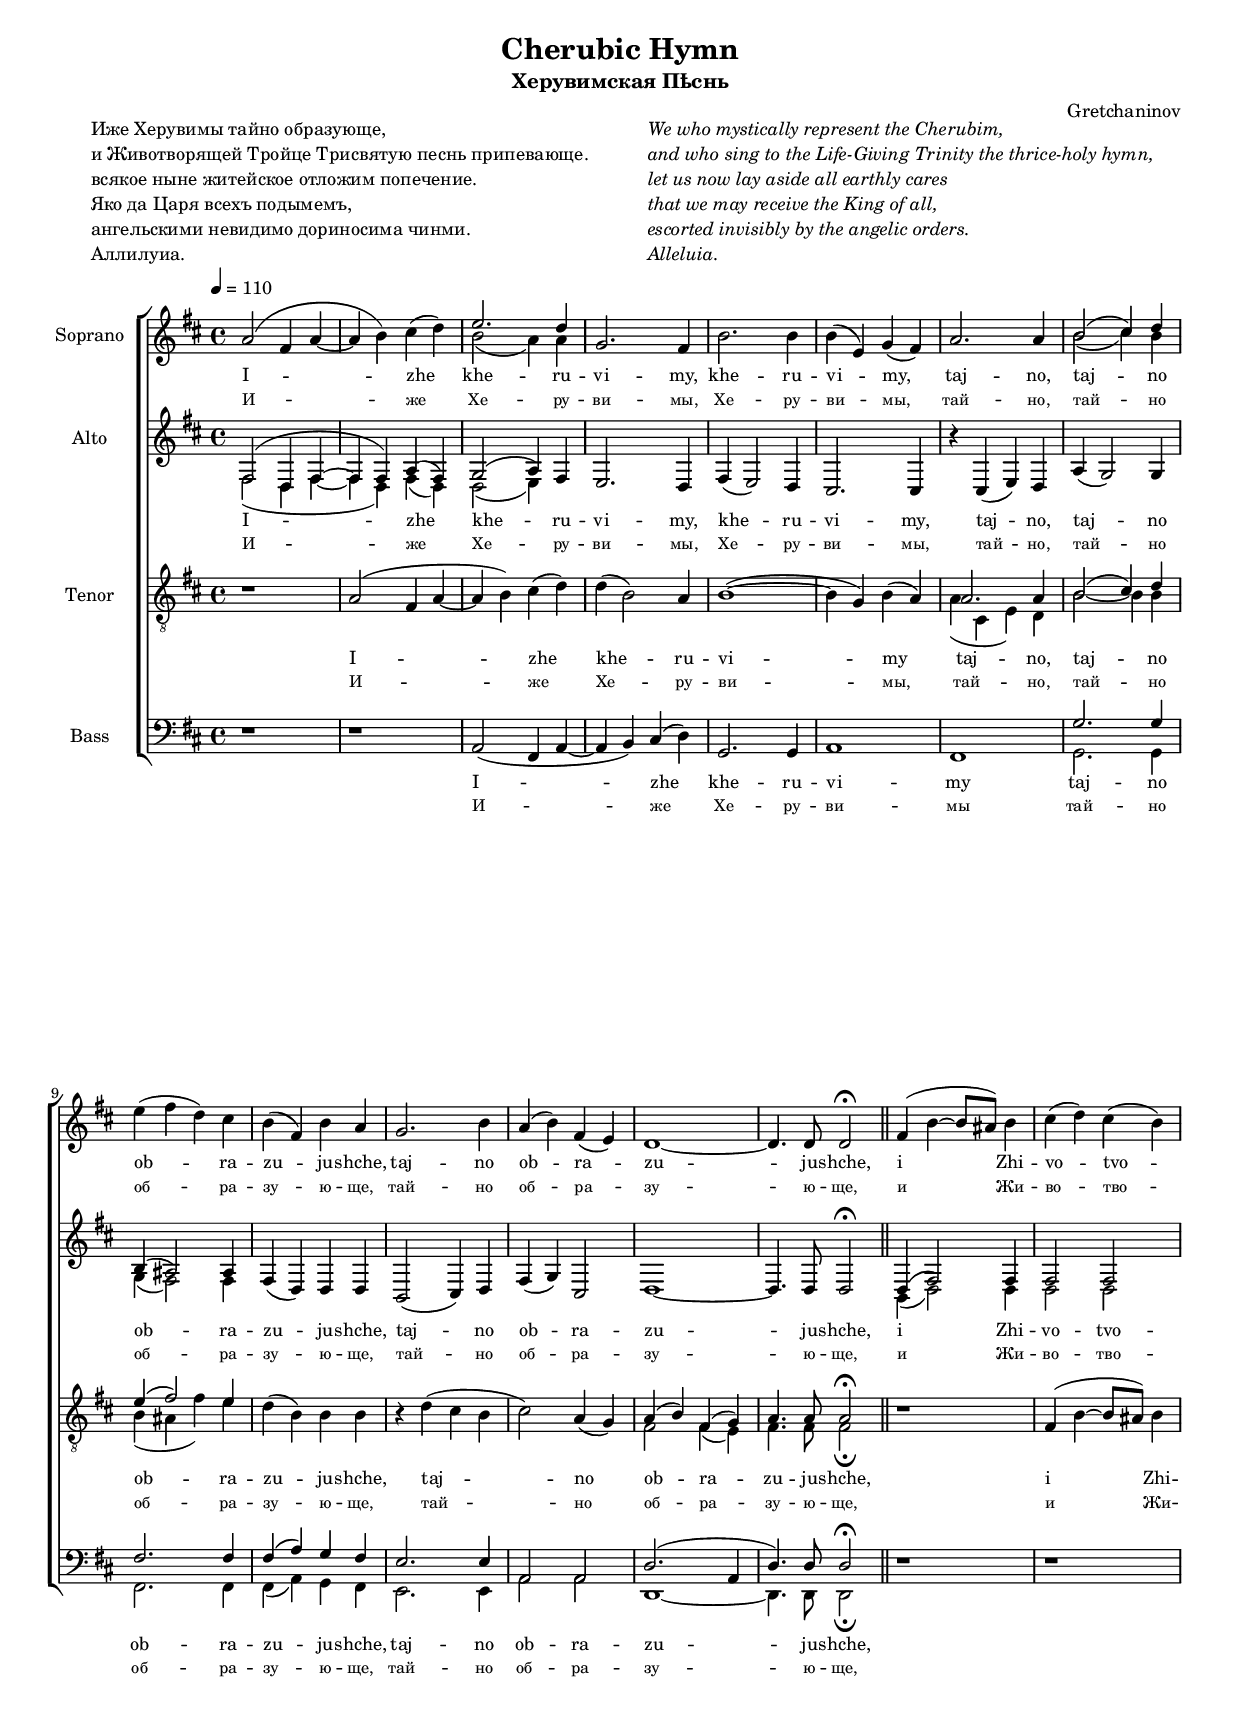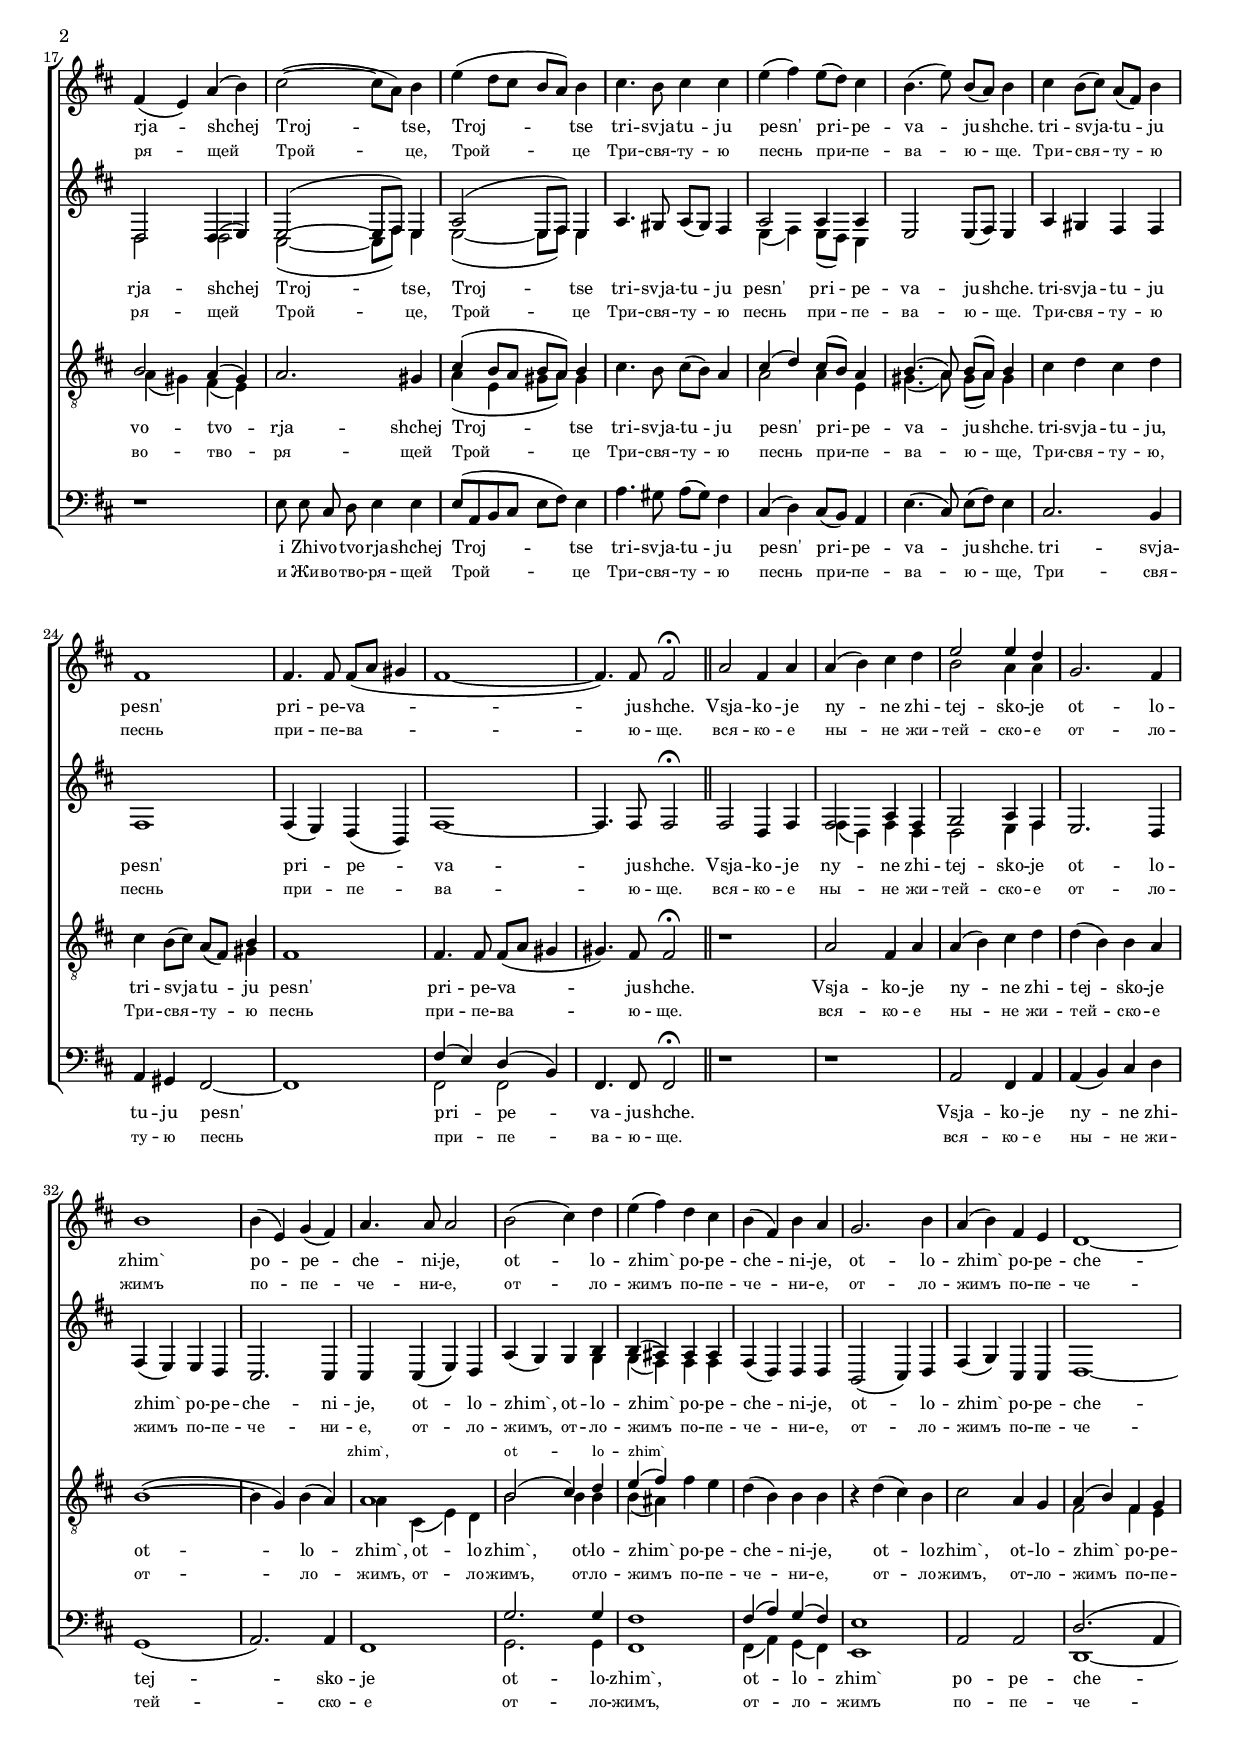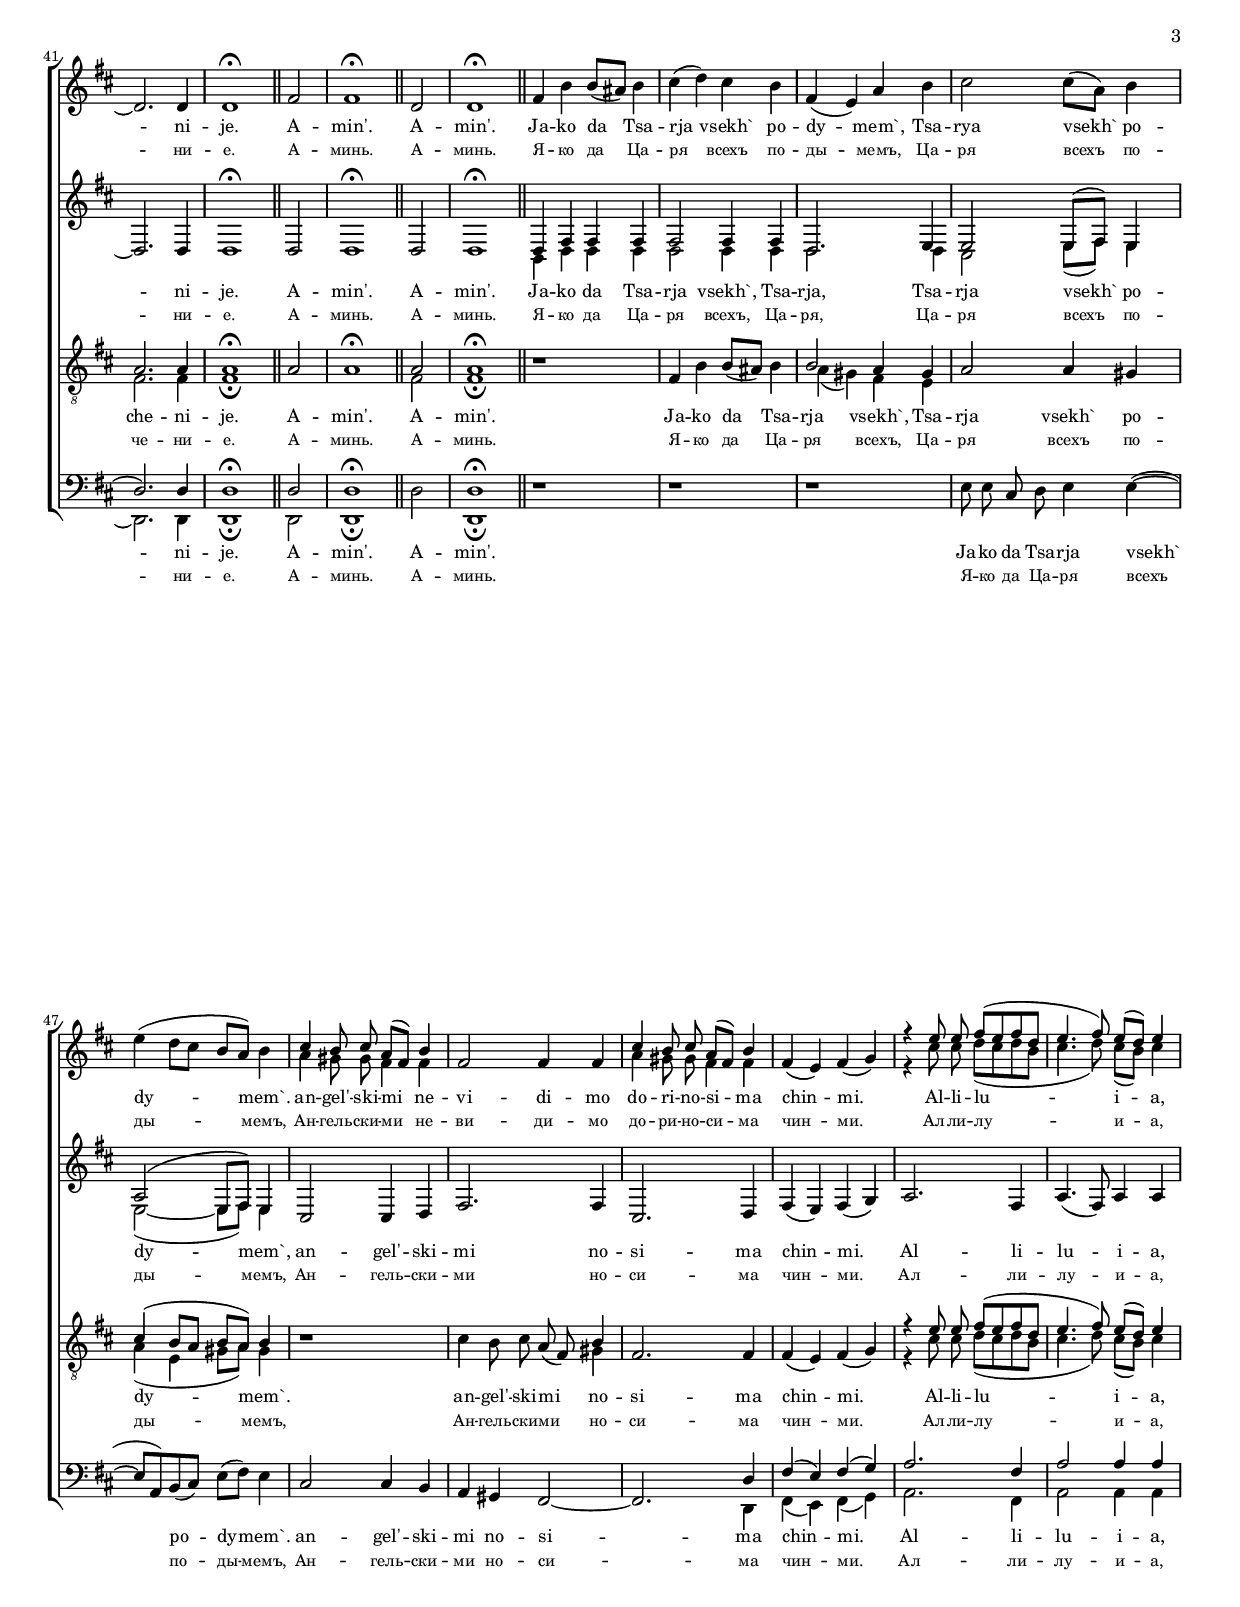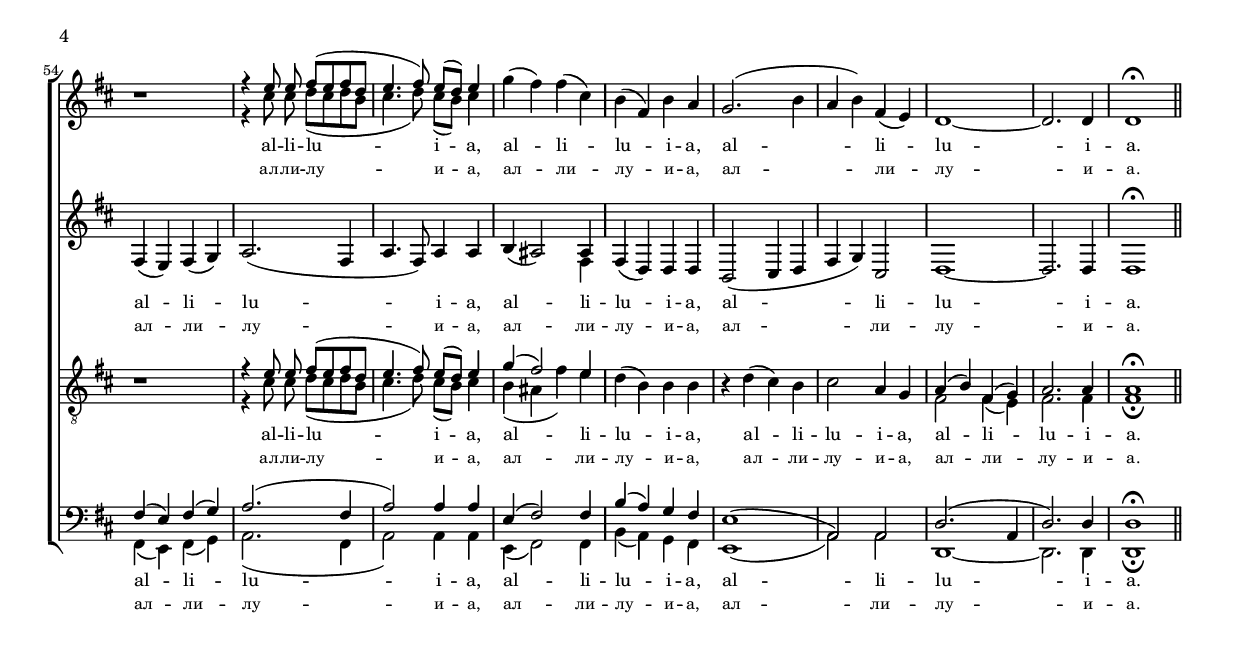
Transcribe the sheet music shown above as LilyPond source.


\header{
	title = "Cherubic Hymn"
	subtitle = "Херувимская Пѣснь"
	composer = "Gretchaninov"

}



\include "english.ly"

sopverseI = \lyricmode{ \override LyricText #'font-size = #'0
I -- zhe khe -- ru -- vi -- my, khe -- ru -- vi -- my, taj -- no, taj -- no ob -- ra -- zu -- ju -- shche,

taj -- no ob -- ra -- zu -- ju -- shche,

i Zhi -- vo -- tvo -- rja -- shchej Troj -- tse, Troj -- tse tri -- svja -- tu -- ju pesn' pri -- pe -- va -- ju -- shche.

tri -- svja -- tu -- ju pesn' pri -- pe -- va -- ju -- shche.

Vsja -- ko -- je ny -- ne zhi -- tej -- sko -- je ot -- lo -- zhim` po -- pe -- che -- ni -- je,
ot -- lo -- zhim` po -- pe -- che -- ni -- je,
ot -- lo -- zhim` po -- pe -- che -- ni -- je.


A -- min'. A -- min'.


Ja -- ko da Tsa -- rja vsekh` po -- dy -- mem`, Tsa -- rya vsekh` po -- dy -- mem`.

an -- gel' -- ski -- mi ne -- vi -- di -- mo do -- ri -- no -- si -- ma chin -- mi.

Al -- li -- lu -- i -- a, al -- li -- lu -- i -- a, al -- li -- lu -- i -- a, al -- li -- lu -- i -- a.

	

}%END verseI


sopverseII = \lyricmode { \override LyricText #'font-size = #'-1
	
И -- же Хе -- ру -- ви -- мы, Хе -- ру -- ви -- мы, тай -- но, тай -- но об -- ра -- зу -- ю -- ще, 
тай -- но об -- ра -- зу -- ю -- ще, 
и Жи -- во -- тво -- ря -- щей Трой -- це, Трой -- це Три -- свя -- ту -- ю песнь при -- пе -- ва -- ю -- ще. 
Три -- свя -- ту -- ю песнь при -- пе -- ва -- ю -- ще.

вся -- ко -- е ны -- не жи -- тей -- ско -- е от -- ло -- жимъ по -- пе -- че -- ни -- е,
от -- ло -- жимъ по -- пе -- че -- ни -- е,
от -- ло -- жимъ по -- пе -- че -- ни -- е.

А -- минь. А -- минь. 

Я -- ко да Ца -- ря всехъ по -- ды -- мемъ, Ца -- ря всехъ по -- ды -- мемъ, 

Ан -- гель -- ски -- ми не -- ви -- ди -- мо до -- ри -- но -- си -- ма чин -- ми. 

Ал -- ли -- лу -- и -- а, ал -- ли -- лу -- и -- а, ал -- ли -- лу -- и -- а, ал -- ли -- лу -- и -- а.

}%END verseII



altoverseI = \lyricmode { \override LyricText #'font-size = #'0
I -- zhe khe -- ru -- vi -- my, khe -- ru -- vi -- my, taj -- no, taj -- no ob -- ra -- zu -- ju -- shche,

taj -- no ob -- ra -- zu -- ju -- shche,

i Zhi -- vo -- tvo -- rja -- shchej Troj -- tse, Troj -- tse tri -- svja -- tu -- ju pesn' pri -- pe -- va -- ju -- shche.

tri -- svja -- tu -- ju pesn' pri -- pe -- va -- ju -- shche.

Vsja -- ko -- je ny -- ne zhi -- tej -- sko -- je ot -- lo -- zhim` po -- pe -- che -- ni -- je,
ot -- lo -- zhim`, 
ot -- lo -- zhim` po -- pe -- che -- ni -- je,
ot -- lo -- zhim` po -- pe -- che -- ni -- je.

A -- min'. A -- min'.


Ja -- ko da Tsa -- rja vsekh`, Tsa -- rja, Tsa -- rja vsekh` po -- dy -- mem`,

an -- gel' -- ski -- mi no -- si -- ma chin -- mi.

Al -- li -- lu -- i -- a, al -- li -- lu -- i -- a, al -- li -- lu -- i -- a, al -- li -- lu -- i -- a.
	


}

altoverseII = \lyricmode { \override LyricText #'font-size = #'-1



И -- же Хе -- ру -- ви -- мы, Хе -- ру -- ви -- мы, тай -- но, тай -- но об -- ра -- зу -- ю -- ще, 
тай -- но об -- ра -- зу -- ю -- ще, 
и Жи -- во -- тво -- ря -- щей Трой -- це, Трой -- це Три -- свя -- ту -- ю песнь при -- пе -- ва -- ю -- ще. 
Три -- свя -- ту -- ю песнь при -- пе -- ва -- ю -- ще.

вся -- ко -- е ны -- не жи -- тей -- ско -- е от -- ло -- жимъ по -- пе -- че -- ни -- е,
от -- ло -- жимъ,
от -- ло -- жимъ по -- пе -- че -- ни -- е,
от -- ло -- жимъ по -- пе -- че -- ни -- е.


А -- минь. А -- минь. 

Я -- ко да Ца -- ря всехъ, Ца -- ря, Ца -- ря всехъ по -- ды -- мемъ, 

Ан -- гель -- ски -- ми
но -- си -- ма чин -- ми. 

Ал -- ли -- лу -- и -- а, ал -- ли -- лу -- и -- а, ал -- ли -- лу -- и -- а, ал -- ли -- лу -- и -- а.

}


tenverseI = \lyricmode { \override LyricText #'font-size = #'0
I -- zhe khe -- ru -- vi -- my taj -- no, taj -- no ob -- ra -- zu -- ju -- shche,

taj -- no ob -- ra -- zu -- ju -- shche,

i Zhi -- vo -- tvo -- rja -- shchej Troj -- tse tri -- svja -- tu -- ju pesn' pri -- pe -- va -- ju -- shche.

tri -- svja -- tu -- ju,  tri -- svja -- tu -- ju pesn' pri -- pe -- va -- ju -- shche.

Vsja -- ko -- je ny -- ne zhi -- tej -- sko -- je ot -- lo -- zhim`, ot -- lo -- zhim`, ot -- lo -- zhim` po -- pe -- che -- ni -- je,
ot -- lo -- zhim`, 
ot -- lo -- zhim` po -- pe -- che -- ni -- je.

A -- min'. A -- min'.

Ja -- ko da Tsa -- rja vsekh`, Tsa -- rja vsekh` po -- dy -- mem`.

an -- gel' -- ski -- mi no -- si -- ma chin -- mi.

Al -- li -- lu -- i -- a, al -- li -- lu -- i -- a, al -- li -- lu -- i -- a, al -- li -- lu -- i -- a, al -- li -- lu -- i -- a.

}

tenortwoI = \lyricmode { \override LyricText #'font-size = #'-2 zhim`, ot -- lo -- zhim` }
tenortwoII = \lyricmode { \override LyricText #'font-size = #'-3 жимъ, от -- ло -- жимъ, }

tenverseII = \lyricmode { \override LyricText #'font-size = #'-1


И -- же Хе -- ру -- ви -- мы, тай -- но, тай -- но об -- ра -- зу -- ю -- ще, 
тай -- но об -- ра -- зу -- ю -- ще, 

и Жи -- во -- тво -- ря -- щей Трой -- це Три -- свя -- ту -- ю песнь при -- пе -- ва -- ю -- ще,
Три -- свя -- ту -- ю, Три -- свя -- ту -- ю песнь при -- пе -- ва -- ю -- ще.

вся -- ко -- е ны -- не жи -- тей -- ско -- е от -- ло -- жимъ, от -- ло -- жимъ, от -- ло -- жимъ по -- пе -- че -- ни -- е,
от -- ло -- жимъ,
от -- ло -- жимъ по -- пе -- че -- ни -- е.

А -- минь. А -- минь. 

Я -- ко да Ца -- ря всехъ, Ца -- ря всехъ по -- ды -- мемъ, 

Ан -- гель -- ски -- ми но -- си -- ма чин -- ми. 

Ал -- ли -- лу -- и -- а, ал -- ли -- лу -- и -- а,  ал -- ли -- лу -- и -- а, ал -- ли -- лу -- и -- а, ал -- ли -- лу -- и -- а.


}


bassverseI = \lyricmode { \override LyricText #'font-size = #'0

I -- zhe khe -- ru -- vi -- my taj -- no ob -- ra -- zu -- ju -- shche,

taj -- no ob -- ra -- zu -- ju -- shche,

i Zhi -- vo -- tvo -- rja -- shchej Troj -- tse tri -- svja -- tu -- ju pesn' pri -- pe -- va -- ju -- shche.

tri -- svja -- tu -- ju pesn' pri -- pe -- va -- ju -- shche.

Vsja -- ko -- je ny -- ne zhi -- tej -- sko -- je ot -- lo -- zhim`, 
ot -- lo -- zhim` po -- pe -- che -- ni -- je.

A -- min'. A -- min'.

Ja -- ko da Tsa -- rja vsekh` po -- dy -- mem`.

an -- gel' -- ski -- mi no -- si -- ma chin -- mi.

Al -- li -- lu -- i -- a, al -- li -- lu -- i -- a, al -- li -- lu -- i -- a, al -- li -- lu -- i -- a.

}

bassverseII = \lyricmode { \override LyricText #'font-size = #'-1

И -- же Хе -- ру -- ви -- мы тай -- но об -- ра -- зу -- ю -- ще, 
тай -- но об -- ра -- зу -- ю -- ще, 

и Жи -- во -- тво -- ря -- щей Трой -- це Три -- свя -- ту -- ю песнь при -- пе -- ва -- ю -- ще,
Три -- свя -- ту -- ю песнь при -- пе -- ва -- ю -- ще.

вся -- ко -- е ны -- не жи -- тей -- ско -- е от -- ло -- жимъ, 
от -- ло -- жимъ по -- пе -- че -- ни -- е.

А -- минь. А -- минь. 

Я -- ко да Ца -- ря всехъ по -- ды -- мемъ, 

Ан -- гель -- ски -- ми но -- си -- ма чин -- ми. 

Ал -- ли -- лу -- и -- а, ал -- ли -- лу -- и -- а, ал -- ли -- лу -- и -- а, ал -- ли -- лу -- и -- а.



}









%The default is 20, but that's too big to fit on the page!
#(set-global-staff-size 16)


global = { 
	\key d \major 
	\time 4/4
	\override Staff.TimeSignature #'style = #'()
	\tempo 4=110
	\override Score.MetronomeMark #'padding = #3

}%END global


sopranoMusic = \relative{
	\clef treble
		a'2( fs4 a~
		a b) cs( d)
		<< { \voiceOne e2. d4 }
	\new Voice { \voiceTwo b2( a4) a } >> 
		\oneVoice
		g2. fs4
		b2. b4
		b( e,) g( fs)
		a2. a4
		<< { \voiceOne b2( cs4) d } 
	\new Voice { \voiceTwo b2( cs4) b } >>
		\oneVoice
		e( fs d) cs
		b( fs) b a
		g2. b4
		a( b) fs( e)
		d1~
		d4. d8 d2-\fermata \bar "||"

		fs4( b~ b8 as) b4
		cs4( d) cs( b)
		fs( e) a( b)
		cs2~ ( cs8 a) b4
		e( d8 cs b a) b4
		cs4. b8 cs4 cs
		e( fs) e8( d) cs4
		b4.( e8) b8( a) b4
		cs b8( cs) a( fs) b4
		fs1
		fs4. fs8 fs( a gs4 
		fs1~
		fs4.) fs8 fs2-\fermata \bar "||"

		a2 fs4 a
		a( b) cs d
		<< { \voiceOne e2 e4 d } 
	\new Voice { \voiceTwo b2 a4 a } >>
		\oneVoice
		g2. fs4
		b1
		b4( e,) g( fs)
		a4. a8 a2
		b2( cs4) d
		e( fs) d cs
		b( fs) b a
		g2. b4
		a( b) fs e
		d1~
		d2. d4
		d1-\fermata \bar "||"

		\cadenzaOn
		fs2 \bar "|"
		fs1-\fermata \bar "||"
		d2 \bar "|"
		d1-\fermata \bar "||"
		

		\cadenzaOff
		fs4 b b8( as) b4
		cs4( d) cs b
		fs( e) a b
		cs2 cs8( a) b4
		e( d8 cs b a) b4
		<< { \voiceOne \autoBeamOff cs4 b8 cs \autoBeamOn a( fs) b4 }
	\new Voice { \voiceTwo a4 \autoBeamOff gs8 gs \autoBeamOn fs4 fs } >> 
		\oneVoice
		fs2 fs4 fs
		<< { \voiceOne \autoBeamOff cs'4 b8 cs \autoBeamOn a( fs) b4 }
	\new Voice { \voiceTwo \autoBeamOff a4 gs8 gs \autoBeamOn fs4 fs }	>>
		\oneVoice
		fs4( e) fs( g)

		<< { \voiceOne \autoBeamOff r4 e'8 e \autoBeamOn fs( e fs d e4. fs8) e( d) e4
		}
	\new Voice { \voiceTwo \autoBeamOff r4 cs8 cs \autoBeamOn d( cs d b cs4. d8) cs( b) cs4
		} >>
		\oneVoice
		r1
		<< { \voiceOne \autoBeamOff r4 e8 e \autoBeamOn fs( e fs d e4. fs8) e( d) e4
		}
	\new Voice { \voiceTwo \autoBeamOff r4 cs8 cs \autoBeamOn d( cs d b cs4. d8) cs( b) cs4
		} >>
		\oneVoice

		g'4( fs) fs( cs)
		b( fs) b a
		g2.( b4
		a b) fs( e)
		d1~
		d2. d4
		d1-\fermata \bar "||"



}%END sopranoMusic




altoMusic = \relative{
	\clef treble
	<< { \voiceOne fs2( d4 fs~ fs fs4) a( fs) g2( a4) }
	\new Voice { \voiceTwo fs2( d4 fs~ fs d4) fs( d) d2( e4) } >> 
		\oneVoice
		fs4
		e2. d4
		fs( e2) d4
		cs2. cs4
		r4 cs4( e) d
		a'( g2) g4
		<< { \voiceOne b4( as2) as4 } 
	\new Voice { \voiceTwo g4( fs2) fs4 } >>
		\oneVoice
		fs4( d) d d
		b2( cs4) d
		fs( g) cs,2
		d1~
		d4. d8 d2-\fermata \bar "||"

		<< { \voiceOne d4( fs2) fs4 fs2 fs2 d d4( e) e2~ (e8 fs) e4 a2( e8 fs) e4 } 
	\new Voice { \voiceTwo b4( d2) d4 d2 d d d cs~ ( cs8 fs) e4 e2~ ( e8 fs) e4 } >>

		\oneVoice
		a4. gs8 a( gs) fs4
		<< { \voiceOne a2 a4 a } 
	\new Voice { \voiceTwo e4( fs) e8( d) cs4 } >>
		
		\oneVoice
		e2 e8( fs) e4
		a gs fs fs
		fs1
		fs4( e) d( b)
		fs'1~
		fs4. fs8 fs2-\fermata \bar "||"

		fs2 d4 fs
		<< { \voiceOne fs2 a4 fs g2 a4 fs } 
	\new Voice { \voiceTwo fs4( d) fs d d2 e4 fs } >>
		
		\oneVoice
		e2. d4
		fs( e) e d
		cs2. cs4
		cs cs( e) d
		a'( g) g

		<< { \voiceOne b4 b( as) as as } 
	\new Voice { \voiceTwo g4 g( fs) fs fs } >>
		
		\oneVoice
		fs( d) d d
		b2( cs4) d
		fs( g)
		cs, cs
		d1~
		d2. d4
		d1-\fermata

		\cadenzaOn
		d2 \bar "|"
		d1-\fermata \bar "||"
		d2 \bar "|"
		d1-\fermata \bar "||"
		

		\cadenzaOff
		<< { \voiceOne d4 fs fs fs fs2 fs4 fs d2. e4 e2 e8( fs) e4 a2( e8 fs) e4 } 
	\new Voice { \voiceTwo b4 d d d d2 d4 d d2. d4 cs2 e8( fs) e4 e2~ ( e8 fs) e4 } >>
		
		\oneVoice
		cs2 cs4 d
		fs2. fs4
		cs2. d4
		fs( e) fs( g)
		a2. fs4
		a4.( fs8) a4 a
		fs( e) fs( g)
		a2.( fs4
		a4. fs8) a4 a
		b( as2) 
		<< { \voiceOne as4 }
		\new Voice { \voiceTwo fs4 } >>

		\oneVoice
		fs( d) d d
		b2( cs4 d 
		fs g) cs,2
		d1~
		d2. d4
		d1-\fermata \bar "||"





}%END altoMusic



tenorMusic = \relative {
	\clef "G_8"
  		\new Voice = first{
		r1
		a2( fs4 a~
		a b) cs( d)
		d( b2) a4
		b1~ (
		b4 g) b( a)

		<< { \voiceOne a2. a4 b2( cs4) d e( fs2) e4 } 
	\new Voice { \voiceTwo a,4( cs, e) d b'2~ b4 b b( as fs') e } >>
		\oneVoice
		d( b) b b
		r4 d4( cs b
		cs2) a4( g)

		<< { \voiceOne a( b) fs( g) a4. a8 a2-\fermata } 
	\new Voice { \voiceTwo fs2 fs4( e) fs4. fs8 fs2-\fermata } >>
		\oneVoice
		\bar "||"
		
		r1
		fs4( b~ b8 as) b4
		<< { \voiceOne b2 a4( gs) } 
	\new Voice { \voiceTwo a4( gs) fs( e) } >>
		\oneVoice
		a2. gs4
		<< { \voiceOne cs4( b8 a b a) b4 } 
	\new Voice { \voiceTwo a4( e gs8 a) gs4 } >>
		\oneVoice
		cs4. b8 cs8( b) a4
		<< { \voiceOne cs4( d) cs8( b) a4 b4.( a8) b( a) b4 } 
	\new Voice { \voiceTwo a2 a4 e gs4.( a8) gs( a) gs4 } >>
		\oneVoice
		cs4 d cs d
		cs b8( cs) a( fs)
		<< { \voiceOne b4 } 
	\new Voice { \voiceTwo gs4 } >>
		\oneVoice
		fs1
		fs4. fs8 fs( a gs4
		gs4.) fs8 fs2-\fermata \bar "||"

		r1
		a2 fs4 a
		a( b) cs d
		d( b) b a

%beginning of tricky part
		b1~ (
		b4 g) b( a)

		<< { \voiceTwo a4 cs,( e) d b'2 b4 b b( as) } 
	\new Voice = second { \voiceOne a1 b2( cs4) d e( fs4) } >>
		\oneVoice
		fs4 e
		d( b) b b
		r4 d( cs) b
		cs2 a4 g
		<< { \voiceOne a4( b) fs g a2. a4 a1-\fermata } 
	\new Voice { \voiceTwo fs2 fs4 e fs2. fs4 fs1-\fermata } >>
		\oneVoice

		
		\bar "||"

		\cadenzaOn
		a2 \bar "|"
		a1-\fermata \bar "||"
		<< { \voiceOne a2 } \new Voice { \voiceTwo fs2 } >> \oneVoice \bar "|"
		 << { \voiceOne a1-\fermata } \new Voice { \voiceTwo fs1-\fermata } >> \oneVoice
		\bar "||"
		

		\cadenzaOff
		r1
		fs4 b b8( as) b4

		<< { \voiceOne b2 a4 gs } 
	\new Voice { \voiceTwo a4( gs) fs e } >>
		\oneVoice
		a2 a4 gs
		<< { \voiceOne cs( b8 a b a) b4 } 
	\new Voice { \voiceTwo a4( e gs8 a) gs4 } >>
		\oneVoice
		r1
		\autoBeamOff
		cs4 b8 cs a( fs) << { \voiceOne b4 } \new Voice { \voiceTwo gs4 } >>
		\oneVoice
		\autoBeamOn
		fs2. fs4
		fs( e) fs( g)

		<< { \voiceOne \autoBeamOff r4 e'8 e \autoBeamOn fs( e fs d e4. fs8) e( d) e4
		}
	\new Voice { \voiceTwo \autoBeamOff r4 cs8 cs \autoBeamOn d( cs d b cs4. d8) cs( b) cs4
		} >>
		\oneVoice
		r1
		<< { \voiceOne \autoBeamOff r4 e8 e \autoBeamOn fs( e fs d e4. fs8) e( d) e4 g4( fs2) e4
		}
	\new Voice { \voiceTwo \autoBeamOff r4 cs8 cs \autoBeamOn d( cs d b cs4. d8) cs( b) cs4 b( as fs') e
		} >>
		\oneVoice
		d( b) b b
		r4 d( cs) b
		cs2 a4 g

		<< { \voiceOne a( b) fs( g) a2. a4 a1-\fermata } 
	\new Voice { \voiceTwo fs2 fs4( e) fs2. fs4 fs1-\fermata } >>
		\oneVoice
		\bar "||"
		

}%end first



}%END tenorMusic




bassMusic = \relative c {
  \clef "bass"

r1
		r1
		a2( fs4 a~
		a b) cs( d)
		g,2. g4
		a1
		fs1
		<< { \voiceOne g'2. g4 fs2. fs4 fs( a) g fs e2. e4 a,2 a d2.( a4 d4.) d8 d2-\fermata } 
	\new Voice { \voiceTwo g,2. g4 fs2. fs4 fs( a) g fs e2. e4 a2 a d,1~ d4. d8 d2-\fermata } >>
		\oneVoice
		\bar "||"
		r1 r1 r1
		\autoBeamOff
		e'8 e cs d e4 e
		\autoBeamOn
		e8( a, b cs e fs) e4
		a4. gs8 a( gs) fs4
		cs( d) cs8( b) a4
		e'4.( cs8) e( fs) e4
		cs2. b4
		a gs fs2~
		fs1
		<< { \voiceOne fs'4( e) d( b) } 
	\new Voice { \voiceTwo fs2 fs } >>
		\oneVoice
		fs4. fs8 fs2-\fermata \bar "||"

		r1 r1
		a2 fs4 a
		a( b) cs d
		g,1(
		a2.) a4
		fs1
		<< { \voiceOne g'2. g4 fs1 fs4( a) g( fs) e1 } 
	\new Voice { \voiceTwo g,2. g4 fs1 fs4( a) g( fs) e1 } >>
		\oneVoice
		a2 a
		<< { \voiceOne d2.( a4 d2.) d4 d1-\fermata } 
	\new Voice { \voiceTwo d,1~ d2. d4 d1-\fermata } >>
		\oneVoice

		\bar "||"

		\cadenzaOn
		<< { \voiceOne d'2 } \new Voice { \voiceTwo d,2 } >> \oneVoice \bar "|"
		 << { \voiceOne d'1-\fermata } \new Voice { \voiceTwo d,1-\fermata } >> \oneVoice
		\bar "||"
		d'2 \bar "|"
		<< { \voiceOne d1-\fermata } \new Voice { \voiceTwo d,1-\fermata } >> \oneVoice

		\cadenzaOff
		

		r1 r1 r1
		\autoBeamOff
		e'8 e cs d e4 e~ (
		\autoBeamOn
		e8 a,) b( cs) e( fs) e4
		cs2 cs4 b
		a gs fs2~
		fs2.
		<< { \voiceOne d'4 fs( e) fs( g) a2. fs4 a2 a4 a fs( e) fs( g) a2.( fs4 a2) a4 a e( fs2) fs4 b( a) g fs e1( a,2) a d2.( a4 d2.) d4 d1-\fermata } \new Voice 			{ \voiceTwo d,4 fs( e) fs( g) a2. fs4 a2 a4 a fs( e) fs( g) a2.( fs4 a2) a4 a e( fs2) fs4 b( a) g fs e1( a2) a d,1~ d2. d4 d1-\fermata } >> 

		\oneVoice
		\bar "||"
}%END bassMusic


%text and translation -- needs to be moved down

\markup {
\fill-line {
\hspace #1
\column {
\line { Иже Херувимы тайно образующе, }
\line { и Животворящей Тройце Трисвятую песнь припевающе. }
\line { всякое ныне житейское отложим попечение. }
\line { Яко да Царя всехъ подымемъ, }
\line { ангельскими невидимо дориносима чинми. }
\line { Аллилуиа. }
}
\hspace #2
\column {
\line { \italic { We who mystically represent the Cherubim, } }
\line { \italic { and who sing to the Life-Giving Trinity the thrice-holy hymn, } }
\line { \italic { let us now lay aside all earthly cares } }
\line { \italic { that we may receive the King of all, } }
\line { \italic { escorted invisibly by the angelic orders. } }
\line { \italic { Alleluia. } }
}
\hspace #1
}
}




\score {
<<
	\new ChoirStaff 
	<<
		\new Staff = "sopranos" 
		<<
			\set Staff.instrumentName = "Soprano"
			\new Voice = "sopranos" { \global \sopranoMusic }
		>>
		\new Lyrics = "one" \lyricsto sopranos \sopverseI
		\new Lyrics = "two" \lyricsto sopranos \sopverseII



		\new Staff = "altos" 
		<<
			\set Staff.instrumentName = "Alto"
			\new Voice = "altos" { \global \altoMusic }
		>>
		\new Lyrics = "one" \lyricsto altos \altoverseI
		\new Lyrics = "two" \lyricsto altos \altoverseII



		\new Staff = "tenors" 
		<<
			\set Staff.instrumentName = "Tenor"
			\new Voice = "tenors" { \global \tenorMusic }
		>>
		\new Lyrics = "one" \lyricsto first \tenverseI
		\new Lyrics = "one" \with { alignAboveContext = tenors } \lyricsto second \tenortwoI
		\new Lyrics = "two" \lyricsto first \tenverseII
		%\new Lyrics = "one" \with { alignAboveContext = tenors } \lyricsto second \tenortwoII


%tenortwoI = \lyricmode { zhim`, ot -- lo -- zhim` }
%tenortwoII = \lyricmode { жимъ, от -- ло -- жимъ, }

%\score {
%   <<
%      \new Staff = "tenors" 
%	<<
%		\set Staff.instrumentName = "Tenor"
%		\new Voice = "tenors" { \tenorMusic }
%	>>
%      \new Lyrics \lyricsto first \tenverseI
%      \new Lyrics \with { alignAboveContext = tenors } \lyricsto second \tenortwoI
%   >>
%}


		\new Staff = "basses" 
		<<
			\set Staff.instrumentName = "Bass"
			\new Voice = "basses" { \global \bassMusic }		>>
		\new Lyrics = "one" \lyricsto basses \bassverseI
		\new Lyrics = "two" \lyricsto basses \bassverseII


	>>%END ChoirStaff


>>



%\midi{}


\layout {

		\context {
			\Lyrics
			\override VerticalAxisGroup #'minimum-Y-extent = #'(-0.2 . 0.2)
		}
		
		\context{
			\Staff
			\override Hairpin #'to-barline = ##f
			\override Hairpin #'minimum-length = #5
			\override VerticalAxisGroup #'minimum-Y-extent = #'(-2 . 2)
		}
	}


}%END score




